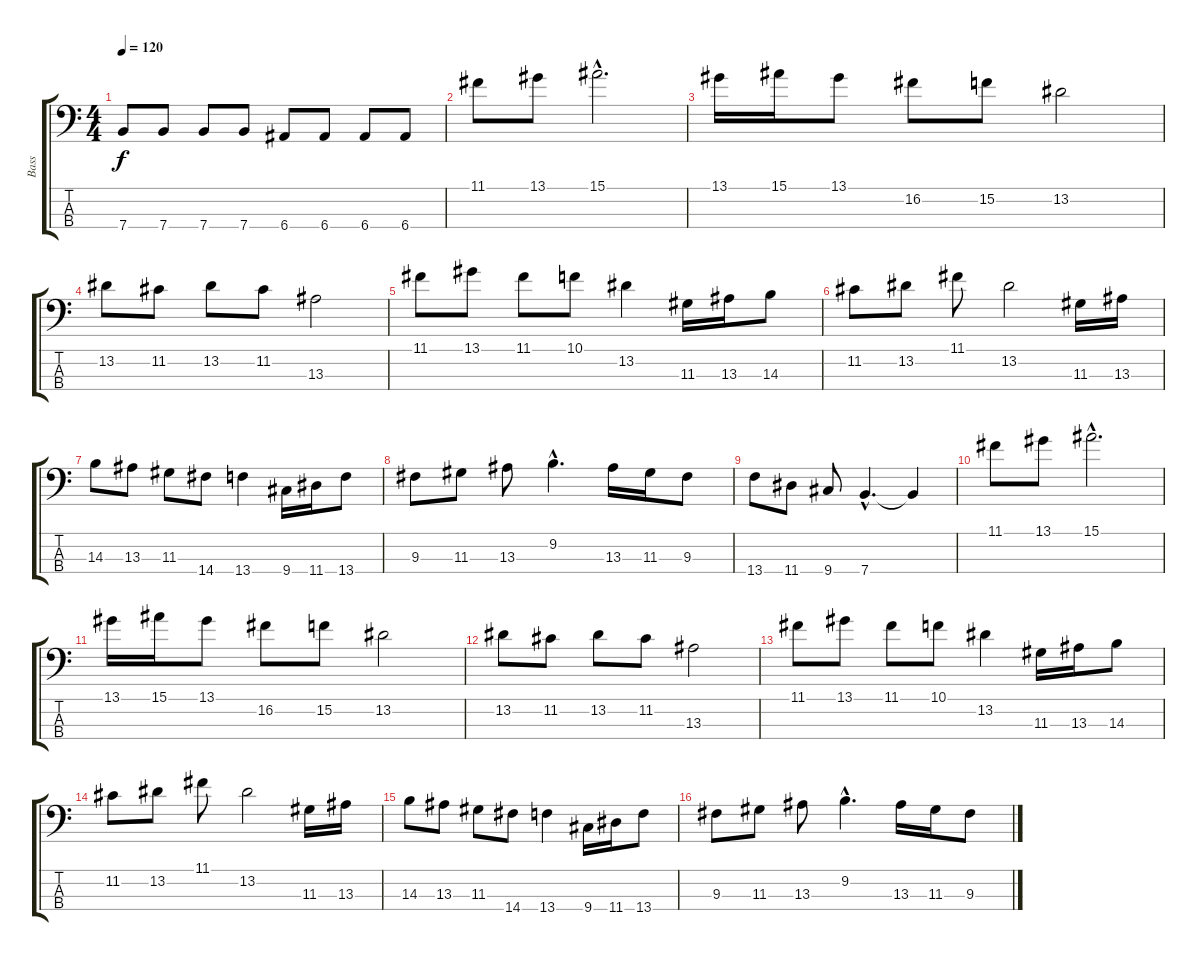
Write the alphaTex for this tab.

\track ("Bass" "Bass") {instrument electricbassfinger}
\staff {score tabs}
\tuning (G2 D2 A1 E1) {hide}
\ts (4 4)
\tempo 120
\clef f4
\ks c
7.4.8{dy f} 7.4.8 7.4.8 7.4.8 6.4.8 6.4.8 6.4.8 6.4.8 |
11.1.8 13.1.8 15.1{hac}.2{d} |
13.1.16 15.1.16 13.1.8 16.2.8 15.2.8 13.2.2 |
13.2.8 11.2.8 13.2.8 11.2.8 13.3.2 |
11.1.8 13.1.8 11.1.8 10.1.8 13.2.4 11.3.16 13.3.16 14.3.8 |
11.2.8 13.2.8 11.1.8 13.2.2 11.3.16 13.3.16 |
14.3.8 13.3.8 11.3.8 14.4.8 13.4.4 9.4.16 11.4.16 13.4.8 |
9.3.8 11.3.8 13.3.8 9.2{hac}.4{d} 13.3.16 11.3.16 9.3.8 |
13.4.8 11.4.8 9.4.8 7.4{hac}.4{d} 7.4{t}.4 |
11.1.8 13.1.8 15.1{hac}.2{d} |
13.1.16 15.1.16 13.1.8 16.2.8 15.2.8 13.2.2 |
13.2.8 11.2.8 13.2.8 11.2.8 13.3.2 |
11.1.8 13.1.8 11.1.8 10.1.8 13.2.4 11.3.16 13.3.16 14.3.8 |
11.2.8 13.2.8 11.1.8 13.2.2 11.3.16 13.3.16 |
14.3.8 13.3.8 11.3.8 14.4.8 13.4.4 9.4.16 11.4.16 13.4.8 |
9.3.8 11.3.8 13.3.8 9.2{hac}.4{d} 13.3.16 11.3.16 9.3.8
